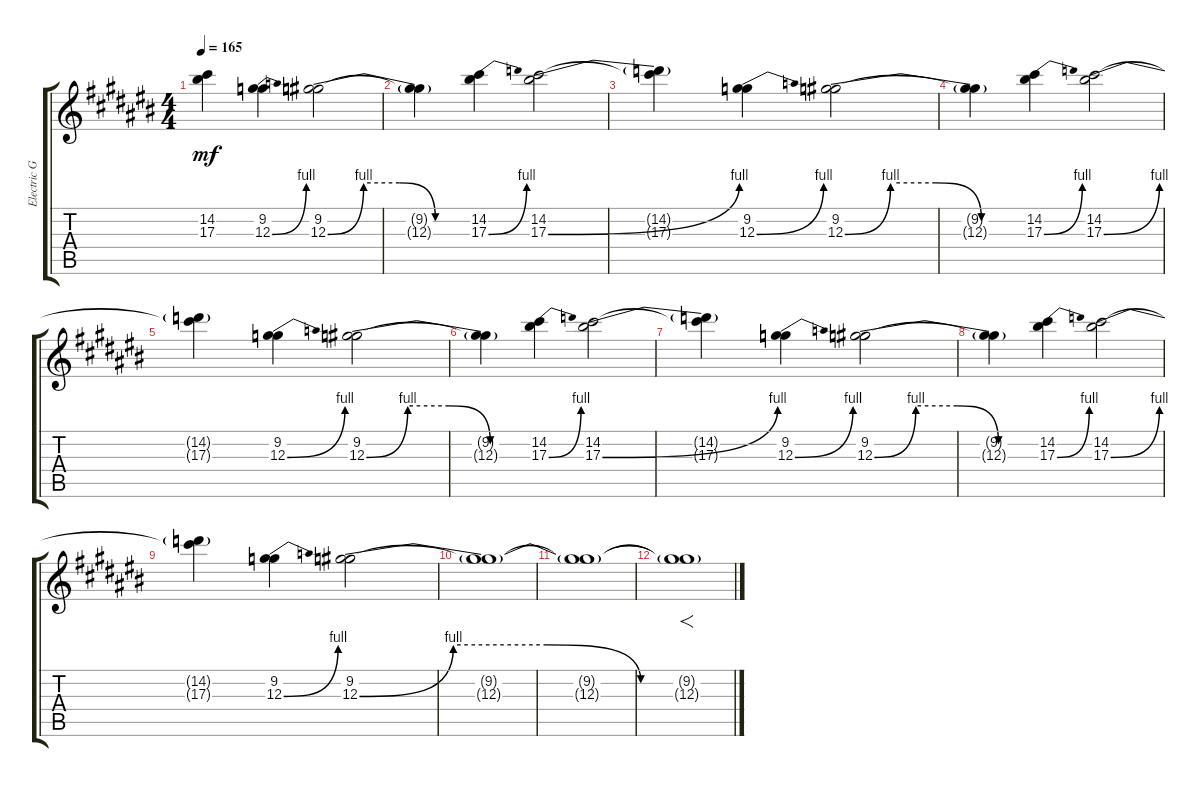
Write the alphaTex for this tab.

\track ("Electric Guitar" "Electric G") {instrument overdrivenguitar}
\staff {score tabs}
\tuning (E4 B3 G3 D3 A2 E2) {hide}
\ts (4 4)
\tempo 165
\clef g2
\ks c#
(14.2{t} 17.3{t}).4{dy mf} (9.2 12.3{be (bend 0 0 60 4)}).4 (9.2 12.3{be (custom 0 0 15 4 30 4 45 0 60 0)}).2 |
(9.2{t} 12.3{t}).4 (14.2 17.3{be (bend 0 0 60 4)}).4 (14.2 17.3{be (bend 0 0 60 4)}).2 |
(14.2{t} 17.3{t}).4 (9.2 12.3{be (bend 0 0 60 4)}).4 (9.2 12.3{be (custom 0 0 15 4 30 4 45 0 60 0)}).2 |
(9.2{t} 12.3{t}).4 (14.2 17.3{be (bend 0 0 60 4)}).4 (14.2 17.3{be (bend 0 0 60 4)}).2 |
(14.2{t} 17.3{t}).4 (9.2 12.3{be (bend 0 0 60 4)}).4 (9.2 12.3{be (custom 0 0 15 4 30 4 45 0 60 0)}).2 |
(9.2{t} 12.3{t}).4 (14.2 17.3{be (bend 0 0 60 4)}).4 (14.2 17.3{be (bend 0 0 60 4)}).2 |
(14.2{t} 17.3{t}).4 (9.2 12.3{be (bend 0 0 60 4)}).4 (9.2 12.3{be (custom 0 0 15 4 30 4 45 0 60 0)}).2 |
(9.2{t} 12.3{t}).4 (14.2 17.3{be (bend 0 0 60 4)}).4 (14.2 17.3{be (bend 0 0 60 4)}).2 |
(14.2{t} 17.3{t}).4 (9.2 12.3{be (bend 0 0 60 4)}).4 (9.2 12.3{be (custom 0 0 15 4 30 4 45 0 60 0)}).2 |
(9.2{t} 12.3{t}).1 |
(9.2{t} 12.3{t}).1 |
(9.2{t} 12.3{t}).1{f}
